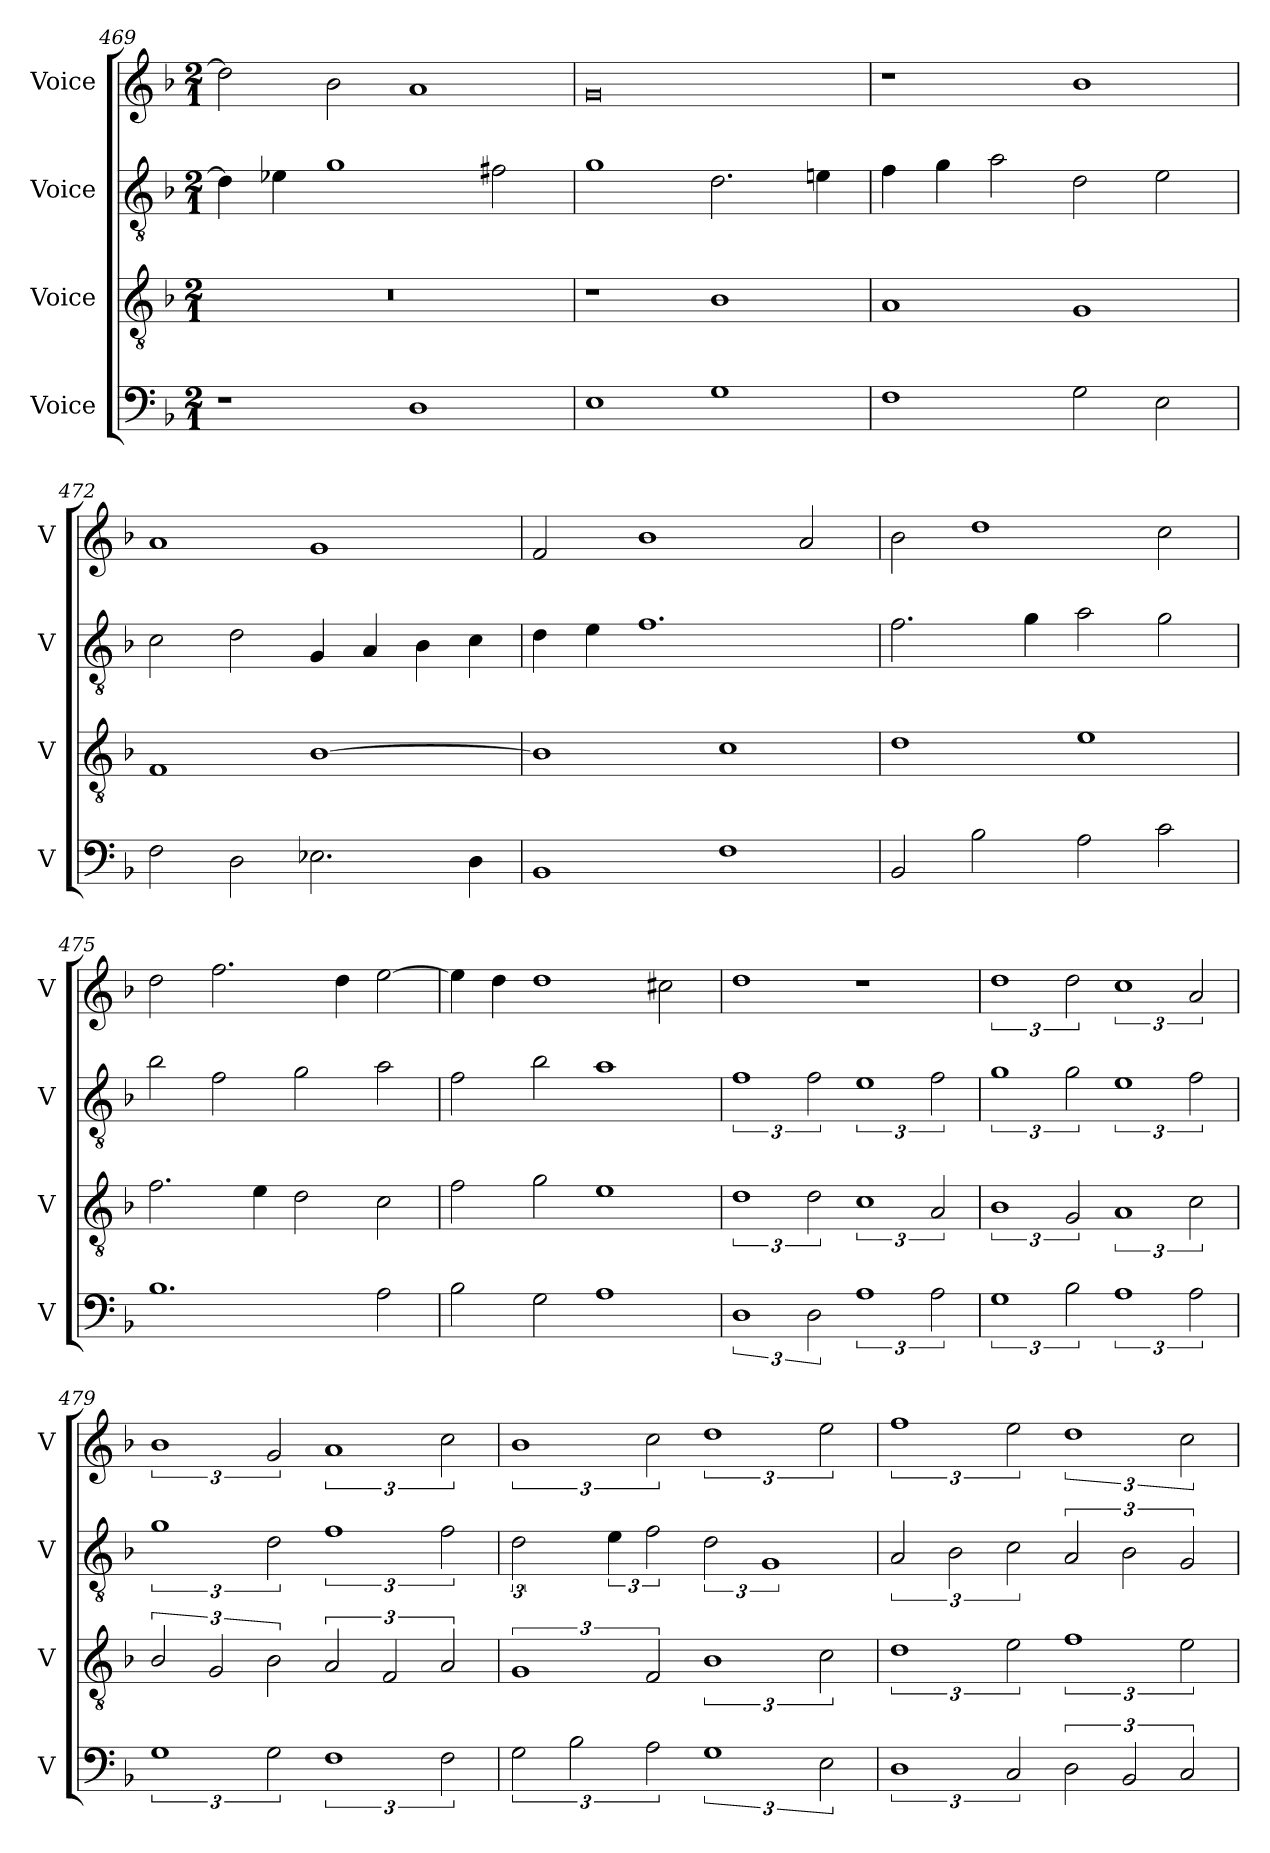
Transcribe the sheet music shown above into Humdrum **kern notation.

**kern	**kern	**kern	**kern
*part4	*part3	*part2	*part1
*staff4	*staff3	*staff2	*staff1
*I"Voice	*I"Voice	*I"Voice	*I"Voice
*I'V	*I'V	*I'V	*I'V
*clefF4	*clefGv2	*clefGv2	*clefG2
*k[b-]	*k[b-]	*k[b-]	*k[b-]
*M2/1	*M2/1	*M2/1	*M2/1
=469	=469	=469	=469
1r	0r	4d\]	2dd\]
.	.	4e-X\	.
.	.	1g	2b-\
1D	.	.	1a
.	.	2f#X\	.
=470	=470	=470	=470
1E	1r	1g	0g
1G	1B-	2.d\	.
.	.	4en\	.
=471	=471	=471	=471
1F	1A	4f\	1r
.	.	4g\	.
.	.	2a\	.
2G\	1G	2d\	1b-
2E\	.	2e\	.
=472	=472	=472	=472
2F\	1F	2c\	1a
2D\	.	2d\	.
2.E-X\	[1B-	4G/	1g
.	.	4A/	.
.	.	4B-\	.
4D\	.	4c\	.
!!LO:LB:g=z
=473	=473	=473	=473
1BB-	1B-]	4d\	2f/
.	.	4e\	.
.	.	1.f	1b-
1F	1c	.	.
.	.	.	2a/
=474	=474	=474	=474
2BB-/	1d	2.f\	2b-\
2B-\	.	.	1dd
.	.	4g\	.
2A\	1e	2a\	.
2c\	.	2g\	2cc\
=475	=475	=475	=475
1.B-	2.f\	2b-\	2dd\
.	.	2f\	2.ff\
.	4e\	.	.
.	2d\	2g\	.
.	.	.	4dd\
2A\	2c\	2a\	[2ee\
=476	=476	=476	=476
2B-\	2f\	2f\	4ee\]
.	.	.	4dd\
2G\	2g\	2b-\	1dd
1A	1e	1a	.
.	.	.	2cc#X\
=477	=477	=477	=477
3%2D	3%2d	3%2f	1dd
3D\	3d\	3f\	.
3%2A	3%2c	3%2e	1r
3A\	3A/	3f\	.
=478	=478	=478	=478
3%2G	3%2B-	3%2g	3%2dd
3B-\	3G/	3g\	3dd\
3%2A	3%2A	3%2e	3%2cc
3A\	3c\	3f\	3a/
!!LO:PB:g=z
=479	=479	=479	=479
3%2G	3B-/	3%2g	3%2b-
.	3G/	.	.
3G\	3B-\	3d\	3g/
3%2F	3A/	3%2f	3%2a
.	3F/	.	.
3F\	3A/	3f\	3cc\
=480	=480	=480	=480
3G\	3%2G	3d\	3%2b-
!	!	!LO:N:vis=8..	!
3B-\	.	6ryy	.
.	.	6e\	.
3A\	3F/	3f\	3cc\
3%2G	3%2B-	3d\	3%2dd
.	.	3%2G	.
3E\	3c\	.	3ee\
=481	=481	=481	=481
3%2D	3%2d	3A/	3%2ff
.	.	3B-\	.
3C/	3e\	3c\	3ee\
3D\	3%2f	3A/	3%2dd
3BB-/	.	3B-\	.
3C/	3e\	3G/	3cc\
=	=	=	=
*-	*-	*-	*-
